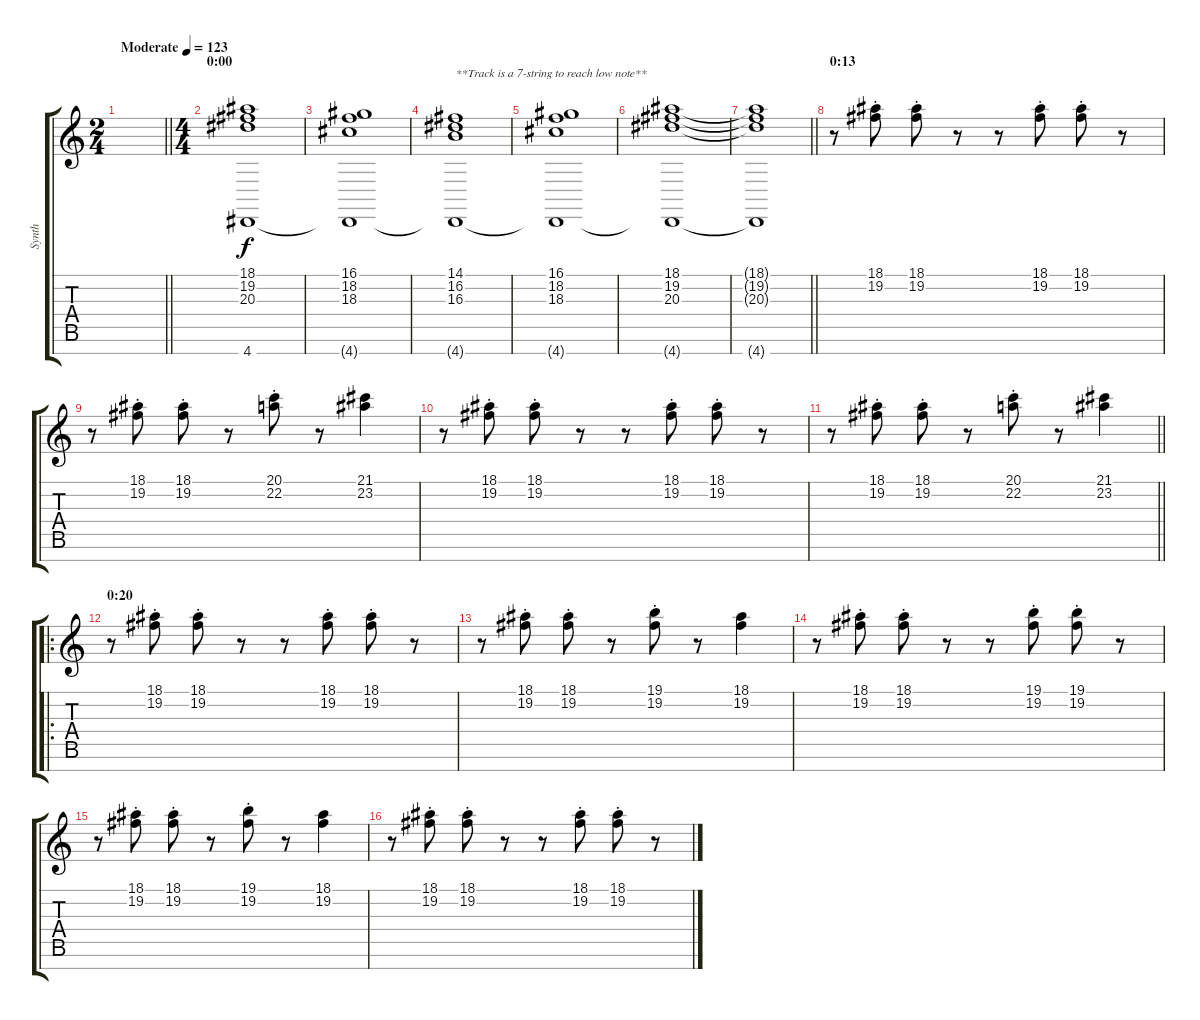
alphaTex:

\track ("Synth" "Synth") {instrument stringensemble1}
\staff {score tabs}
\tuning (E4 B3 G3 D3 A2 E2 B1) {hide}
\ts (2 4)
\tempo (123 "Moderate")
\clef g2
\barLineRight lightlight
\ks c
|
\ts (4 4)
\section ("" "0:00")
(18.1 19.2 20.3 4.7).1 |
(16.1 18.2 18.3 4.7{t}).1{dy f} |
(14.1 16.2 16.3 4.7{t}).1{txt "**Track is a 7-string to reach low note**"} |
(16.1 18.2 18.3 4.7{t}).1 |
(18.1 19.2 20.3 4.7{t}).1 |
\barLineRight lightlight
(18.1{t} 19.2{t} 20.3{t} 4.7{t}).1 |
\section ("" "0:13")
r.8 (18.1{st} 19.2{st}).8 (18.1{st} 19.2{st}).8 r.8 r.8 (18.1{st} 19.2{st}).8 (18.1{st} 19.2{st}).8 r.8 |
r.8 (18.1{st} 19.2{st}).8 (18.1{st} 19.2{st}).8 r.8 (20.1{st} 22.2{st}).8 r.8 (21.1 23.2).4 |
r.8 (18.1{st} 19.2{st}).8 (18.1{st} 19.2{st}).8 r.8 r.8 (18.1{st} 19.2{st}).8 (18.1{st} 19.2{st}).8 r.8 |
\barLineRight lightlight
r.8 (18.1{st} 19.2{st}).8 (18.1{st} 19.2{st}).8 r.8 (20.1{st} 22.2{st}).8 r.8 (21.1 23.2).4 |
\ro
\section ("" "0:20")
r.8 (18.1{st} 19.2{st}).8 (18.1{st} 19.2{st}).8 r.8 r.8 (18.1{st} 19.2{st}).8 (18.1{st} 19.2{st}).8 r.8 |
r.8 (18.1{st} 19.2{st}).8 (18.1{st} 19.2{st}).8 r.8 (19.1{st} 19.2{st}).8 r.8 (18.1 19.2).4 |
r.8 (18.1{st} 19.2{st}).8 (18.1{st} 19.2{st}).8 r.8 r.8 (19.1{st} 19.2{st}).8 (19.1{st} 19.2{st}).8 r.8 |
r.8 (18.1{st} 19.2{st}).8 (18.1{st} 19.2{st}).8 r.8 (19.1{st} 19.2{st}).8 r.8 (18.1 19.2).4 |
r.8 (18.1{st} 19.2{st}).8 (18.1{st} 19.2{st}).8 r.8 r.8 (18.1{st} 19.2{st}).8 (18.1{st} 19.2{st}).8 r.8
